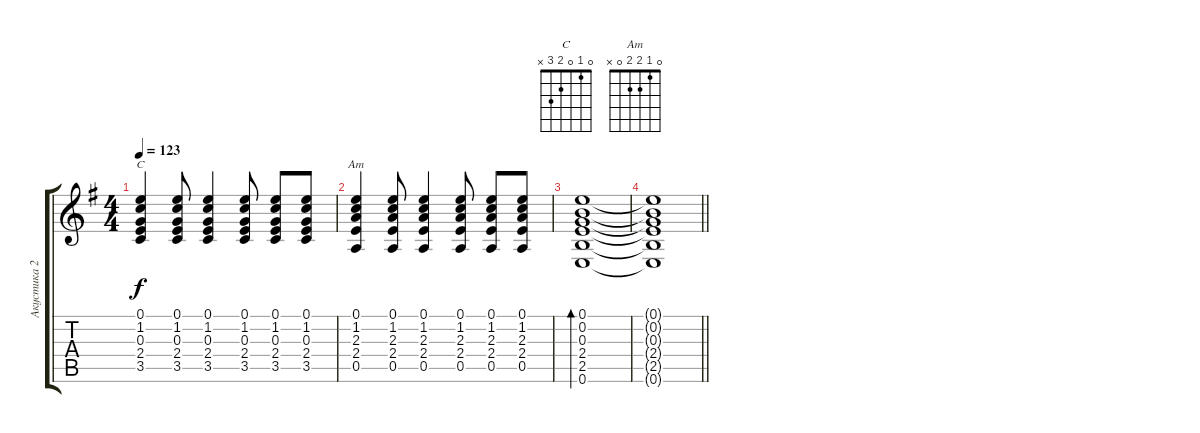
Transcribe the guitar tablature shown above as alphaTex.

\track ("Акустика 2" "Акустика 2") {instrument acousticguitarsteel}
\staff {score tabs}
\tuning (E4 B3 G3 D3 A2 E2) {hide}
\chord ("C" 0 1 0 2 3 x)
\chord ("Am" 0 1 2 2 0 x)
\ts (4 4)
\tempo 123
\clef g2
\ks g
(0.1 1.2 0.3 2.4 3.5).4{ch "C" dy f} (0.1 1.2 0.3 2.4 3.5).8 (0.1 1.2 0.3 2.4 3.5).4 (0.1 1.2 0.3 2.4 3.5).8 (0.1 1.2 0.3 2.4 3.5).8 (0.1 1.2 0.3 2.4 3.5).8 |
(0.1 1.2 2.3 2.4 0.5).4{ch "Am"} (0.1 1.2 2.3 2.4 0.5).8 (0.1 1.2 2.3 2.4 0.5).4 (0.1 1.2 2.3 2.4 0.5).8 (0.1 1.2 2.3 2.4 0.5).8 (0.1 1.2 2.3 2.4 0.5).8 |
(0.1 0.2 0.3 2.4 2.5 0.6).1{bd 480} |
\barLineRight lightlight
(0.1{t} 0.2{t} 0.3{t} 2.4{t} 2.5{t} 0.6{t}).1
